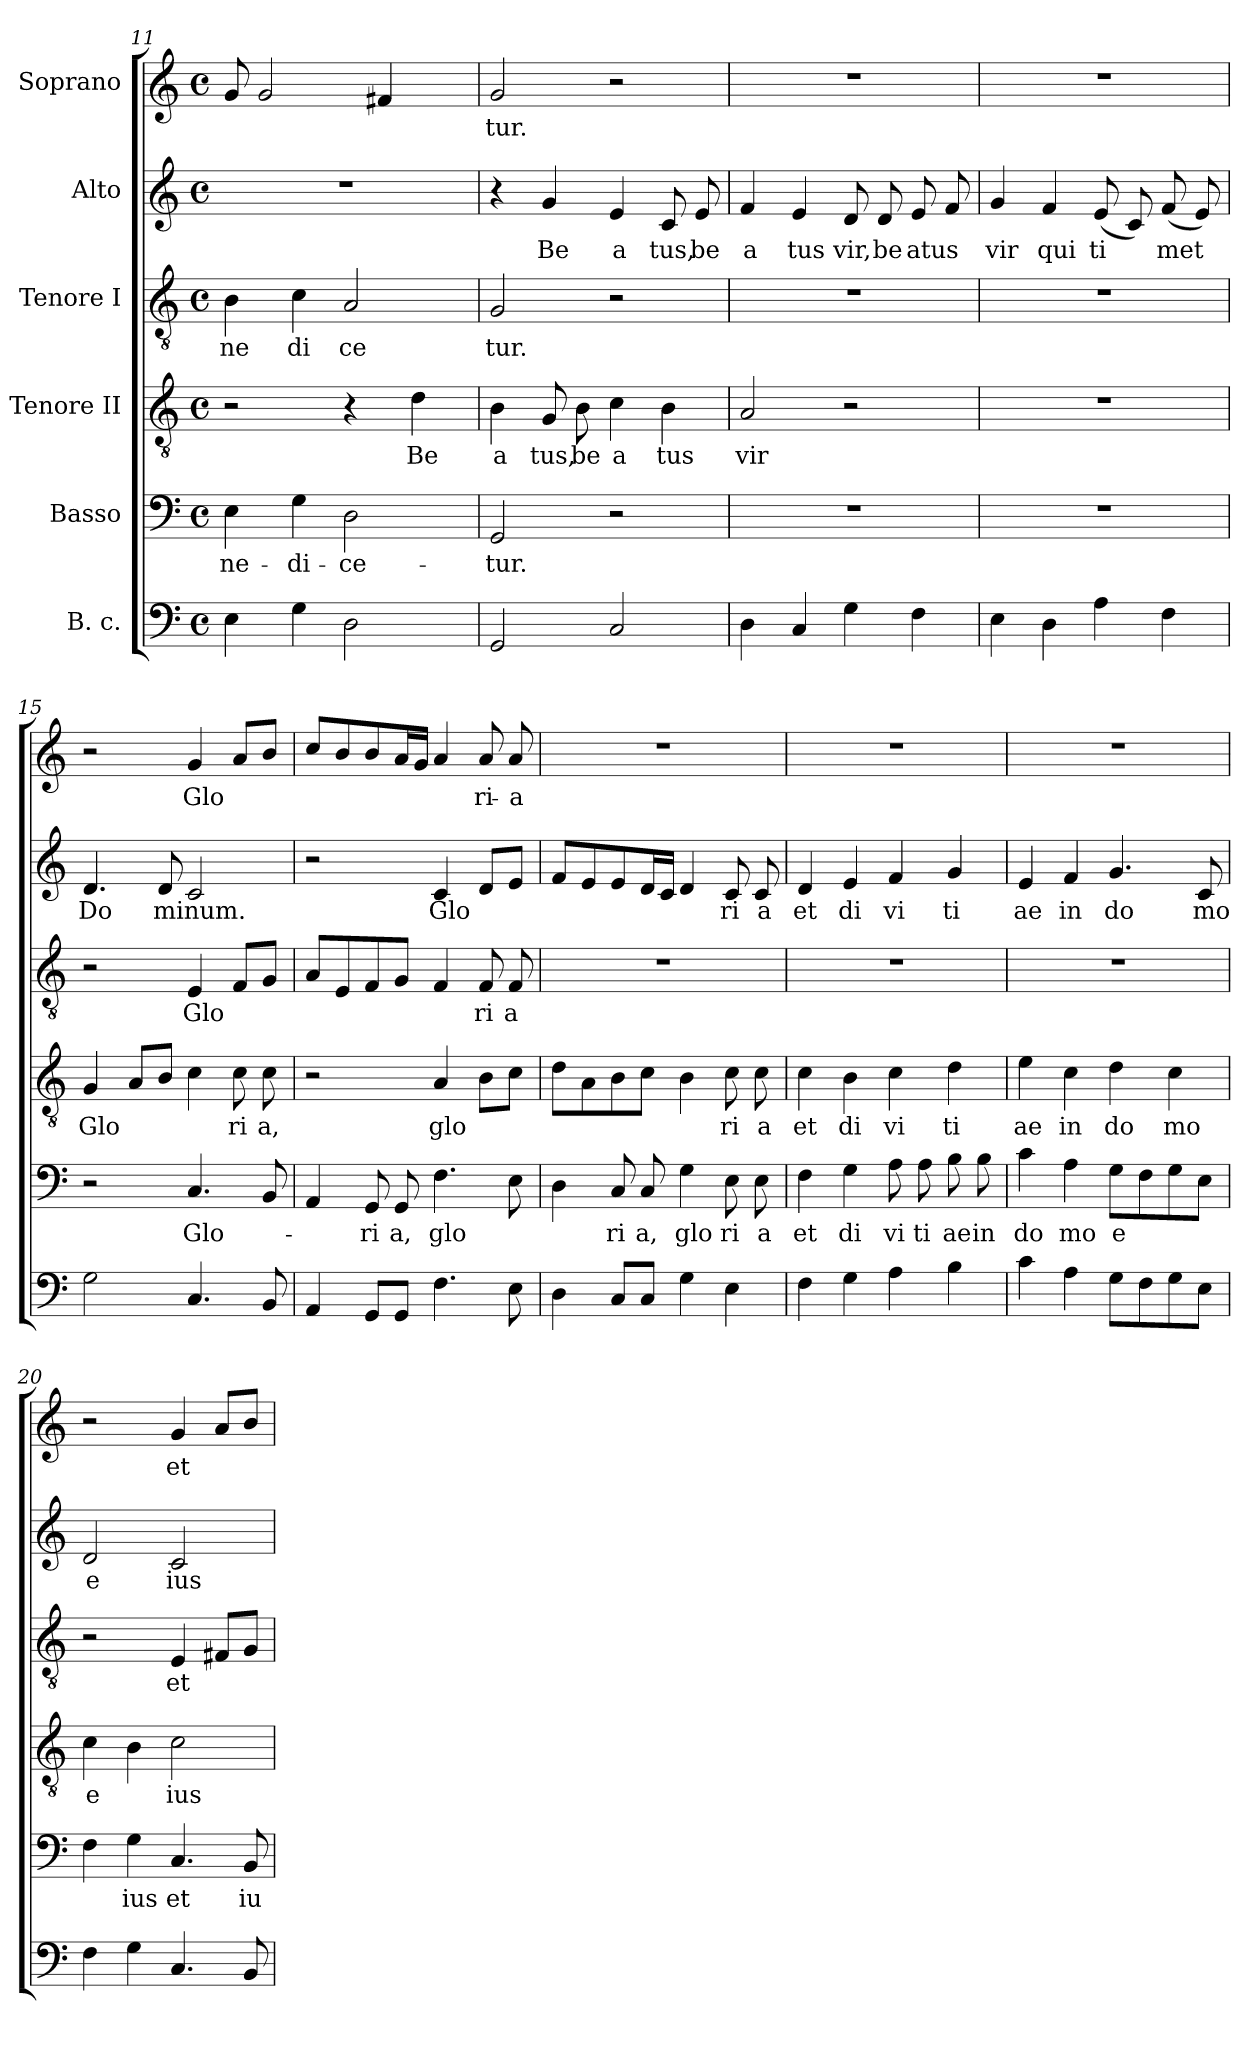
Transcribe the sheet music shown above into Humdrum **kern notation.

**kern	**kern	**text	**kern	**text	**kern	**text	**kern	**text	**kern	**text
*part6	*part5	*part5	*part4	*part4	*part3	*part3	*part2	*part2	*part1	*part1
*staff6	*staff5	*staff5	*staff4	*staff4	*staff3	*staff3	*staff2	*staff2	*staff1	*staff1
*I"B. c.	*I"Basso	*	*I"Tenore II	*	*I"Tenore I	*	*I"Alto	*	*I"Soprano	*
*clefF4	*clefF4	*	*clefGv2	*	*clefGv2	*	*clefG2	*	*clefG2	*
*k[]	*k[]	*	*k[]	*	*k[]	*	*k[]	*	*k[]	*
*C:	*C:	*	*C:	*	*C:	*	*C:	*	*C:	*
*M4/4	*M4/4	*	*M4/4	*	*M4/4	*	*M4/4	*	*M4/4	*
*met(c)	*met(c)	*	*met(c)	*	*met(c)	*	*met(c)	*	*met(c)	*
=11	=11	=11	=11	=11	=11	=11	=11	=11	=11	=11
!	!	!LO:LY:b	!	!	!	!LO:LY:b	!	!	!	!
4E\	4E\	-ne-	2r	.	4B\	ne	1r	.	8g/	.
.	.	.	.	.	.	.	.	.	2g/	.
!	!	!LO:LY:b	!	!	!	!LO:LY:b	!	!	!	!
4G\	4G\	-di-	.	.	4c\	di	.	.	.	.
!	!	!LO:LY:b	!	!	!	!LO:LY:b	!	!	!	!
2D\	2D\	-ce-	4r	.	2A/	ce	.	.	.	.
.	.	.	.	.	.	.	.	.	4f#X/	.
!	!	!	!	!LO:LY:b	!	!	!	!	!	!
.	.	.	4d\	Be	.	.	.	.	.	.
.	.	.	.	.	.	.	.	.	8ryy	.
=12	=12	=12	=12	=12	=12	=12	=12	=12	=12	=12
!	!	!LO:LY:b	!	!LO:LY:b	!	!LO:LY:b	!	!	!	!LO:LY:b
2GG/	2GG/	-tur.	4B\	a	2G/	tur.	4r	.	2g/	tur.
!	!	!	!	!LO:LY:b	!	!	!	!LO:LY:b	!	!
.	.	.	8G/	tus,	.	.	4g/	Be	.	.
!	!	!	!	!LO:LY:b	!	!	!	!	!	!
.	.	.	8B\	be	.	.	.	.	.	.
!	!	!	!	!LO:LY:b	!	!	!	!LO:LY:b	!	!
2C/	2r	.	4c\	a	2r	.	4e/	a	2r	.
!	!	!	!	!LO:LY:b	!	!	!	!LO:LY:b	!	!
.	.	.	4B\	tus	.	.	8c/	tus,	.	.
!	!	!	!	!	!	!	!	!LO:LY:b	!	!
.	.	.	.	.	.	.	8e/	be	.	.
=13	=13	=13	=13	=13	=13	=13	=13	=13	=13	=13
!	!	!	!	!LO:LY:b	!	!	!	!LO:LY:b	!	!
4D\	1r	.	2A/	vir	1r	.	4f/	a	1r	.
!	!	!	!	!	!	!	!	!LO:LY:b	!	!
4C/	.	.	.	.	.	.	4e/	tus	.	.
!	!	!	!	!	!	!	!	!LO:LY:b	!	!
4G\	.	.	2r	.	.	.	8d/	vir,	.	.
!	!	!	!	!	!	!	!	!LO:LY:b	!	!
.	.	.	.	.	.	.	8d/	be	.	.
!	!	!	!	!	!	!	!	!LO:LY:b	!	!
4F\	.	.	.	.	.	.	8e/	atus	.	.
.	.	.	.	.	.	.	8f/	.	.	.
=14	=14	=14	=14	=14	=14	=14	=14	=14	=14	=14
!	!	!	!	!	!	!	!	!LO:LY:b	!	!
4E\	1r	.	1r	.	1r	.	4g/	vir	1r	.
!	!	!	!	!	!	!	!	!LO:LY:b	!	!
4D\	.	.	.	.	.	.	4f/	qui	.	.
!	!	!	!	!	!	!	!	!LO:LY:b	!	!
4A\	.	.	.	.	.	.	(<8e/	ti	.	.
.	.	.	.	.	.	.	8c/)	.	.	.
!	!	!	!	!	!	!	!	!LO:LY:b	!	!
4F\	.	.	.	.	.	.	(<8f/	met	.	.
.	.	.	.	.	.	.	8e/)	.	.	.
=15	=15	=15	=15	=15	=15	=15	=15	=15	=15	=15
!	!	!	!	!LO:LY:b	!	!	!	!LO:LY:b	!	!
2G\	2r	.	4G/	Glo	2r	.	4.d/	Do	2r	.
.	.	.	8A/L	.	.	.	.	.	.	.
!	!	!	!	!	!	!	!	!LO:LY:b	!	!
.	.	.	8B/J	.	.	.	8d/	minum.	.	.
!	!	!LO:LY:b	!	!	!	!LO:LY:b	!	!	!	!LO:LY:b
4.C/	4.C/	Glo-	4c\	.	4E/	Glo	2c/	.	4g/	Glo
!	!	!	!	!LO:LY:b	!	!	!	!	!	!
.	.	.	8c\	ri	8F/L	.	.	.	8a/L	.
!	!	!	!	!LO:LY:b	!	!	!	!	!	!
8BB/	8BB/	.	8c\	a,	8G/J	.	.	.	8b/J	.
!!LO:LB:g=z
=16	=16	=16	=16	=16	=16	=16	=16	=16	=16	=16
4AA/	4AA/	.	2r	.	8A/L	.	2r	.	8cc/L	.
.	.	.	.	.	8E/	.	.	.	8b/	.
!	!	!LO:LY:b	!	!	!	!	!	!	!	!
8GG/L	8GG/	-ri	.	.	8F/	.	.	.	8b/	.
!	!	!LO:LY:b	!	!	!	!	!	!	!	!
8GG/J	8GG/	a,	.	.	8G/J	.	.	.	16a/L	.
.	.	.	.	.	.	.	.	.	16g/JJ	.
!	!	!LO:LY:b	!	!LO:LY:b	!	!	!	!LO:LY:b	!	!
4.F\	4.F\	glo	4A/	glo	4F/	.	4c/	Glo	4a/	.
!	!	!	!	!	!	!LO:LY:b	!	!	!	!LO:LY:b
.	.	.	8B\L	.	8F/	ri	8d/L	.	8a/	ri-
!	!	!	!	!	!	!LO:LY:b	!	!	!	!LO:LY:b
8E\	8E\	.	8c\J	.	8F/	a	8e/J	.	8a/	-a
=17	=17	=17	=17	=17	=17	=17	=17	=17	=17	=17
4D\	4D\	.	8d\L	.	1r	.	8f/L	.	1r	.
.	.	.	8A\	.	.	.	8e/	.	.	.
!	!	!LO:LY:b	!	!	!	!	!	!	!	!
8C/L	8C/	ri	8B\	.	.	.	8e/	.	.	.
!	!	!LO:LY:b	!	!	!	!	!	!	!	!
8C/J	8C/	a,	8c\J	.	.	.	16d/L	.	.	.
.	.	.	.	.	.	.	16c/JJ	.	.	.
!	!	!LO:LY:b	!	!	!	!	!	!	!	!
4G\	4G\	glo	4B\	.	.	.	4d/	.	.	.
!	!	!LO:LY:b	!	!LO:LY:b	!	!	!	!LO:LY:b	!	!
4E\	8E\	ri	8c\	ri	.	.	8c/	ri	.	.
!	!	!LO:LY:b	!	!LO:LY:b	!	!	!	!LO:LY:b	!	!
.	8E\	a	8c\	a	.	.	8c/	a	.	.
=18	=18	=18	=18	=18	=18	=18	=18	=18	=18	=18
!	!	!LO:LY:b	!	!LO:LY:b	!	!	!	!LO:LY:b	!	!
4F>\	4F\	et	4c\	et	1r	.	4d/	et	1r	.
!	!	!LO:LY:b	!	!LO:LY:b	!	!	!	!LO:LY:b	!	!
4G>\	4G\	di	4B\	di	.	.	4e/	di	.	.
!	!	!LO:LY:b	!	!LO:LY:b	!	!	!	!LO:LY:b	!	!
4A>\	8A\	vi	4c\	vi	.	.	4f/	vi	.	.
!	!	!LO:LY:b	!	!	!	!	!	!	!	!
.	8A\	ti	.	.	.	.	.	.	.	.
!	!	!LO:LY:b	!	!LO:LY:b	!	!	!	!LO:LY:b	!	!
4B>\	8B\	ae	4d\	ti	.	.	4g/	ti	.	.
!	!	!LO:LY:b	!	!	!	!	!	!	!	!
.	8B\	in	.	.	.	.	.	.	.	.
=19	=19	=19	=19	=19	=19	=19	=19	=19	=19	=19
!	!	!LO:LY:b	!	!LO:LY:b	!	!	!	!LO:LY:b	!	!
4c\	4c\	do	4e\	ae	1r	.	4e/	ae	1r	.
!	!	!LO:LY:b	!	!LO:LY:b	!	!	!	!LO:LY:b	!	!
4A>\	4A\	mo	4c\	in	.	.	4f/	in	.	.
!	!	!LO:LY:b	!	!LO:LY:b	!	!	!	!LO:LY:b	!	!
8G\L	8G\L	e	4d\	do	.	.	4.g/	do	.	.
8F\	8F\	.	.	.	.	.	.	.	.	.
!	!	!	!	!LO:LY:b	!	!	!	!	!	!
8G\	8G\	.	4c\	mo	.	.	.	.	.	.
!	!	!	!	!	!	!	!	!LO:LY:b	!	!
8E\J	8E\J	.	.	.	.	.	8c/	mo	.	.
=20	=20	=20	=20	=20	=20	=20	=20	=20	=20	=20
!	!	!	!	!LO:LY:b	!	!	!	!LO:LY:b	!	!
4F\	4F\	.	4c\	e	2r	.	2d/	e	2r	.
!	!	!LO:LY:b	!	!	!	!	!	!	!	!
4G\	4G\	ius	4B\	.	.	.	.	.	.	.
!	!	!LO:LY:b	!	!LO:LY:b	!	!LO:LY:b	!	!LO:LY:b	!	!LO:LY:b
4.C/	4.C/	et	2c\	ius	4E/	et	2c/	ius	4g/	et
.	.	.	.	.	8F#X/L	.	.	.	8a/L	.
!	!	!LO:LY:b	!	!	!	!	!	!	!	!
8BB/	8BB/	iu	.	.	8G/J	.	.	.	8b/J	.
=	=	=	=	=	=	=	=	=	=	=
*-	*-	*-	*-	*-	*-	*-	*-	*-	*-	*-
